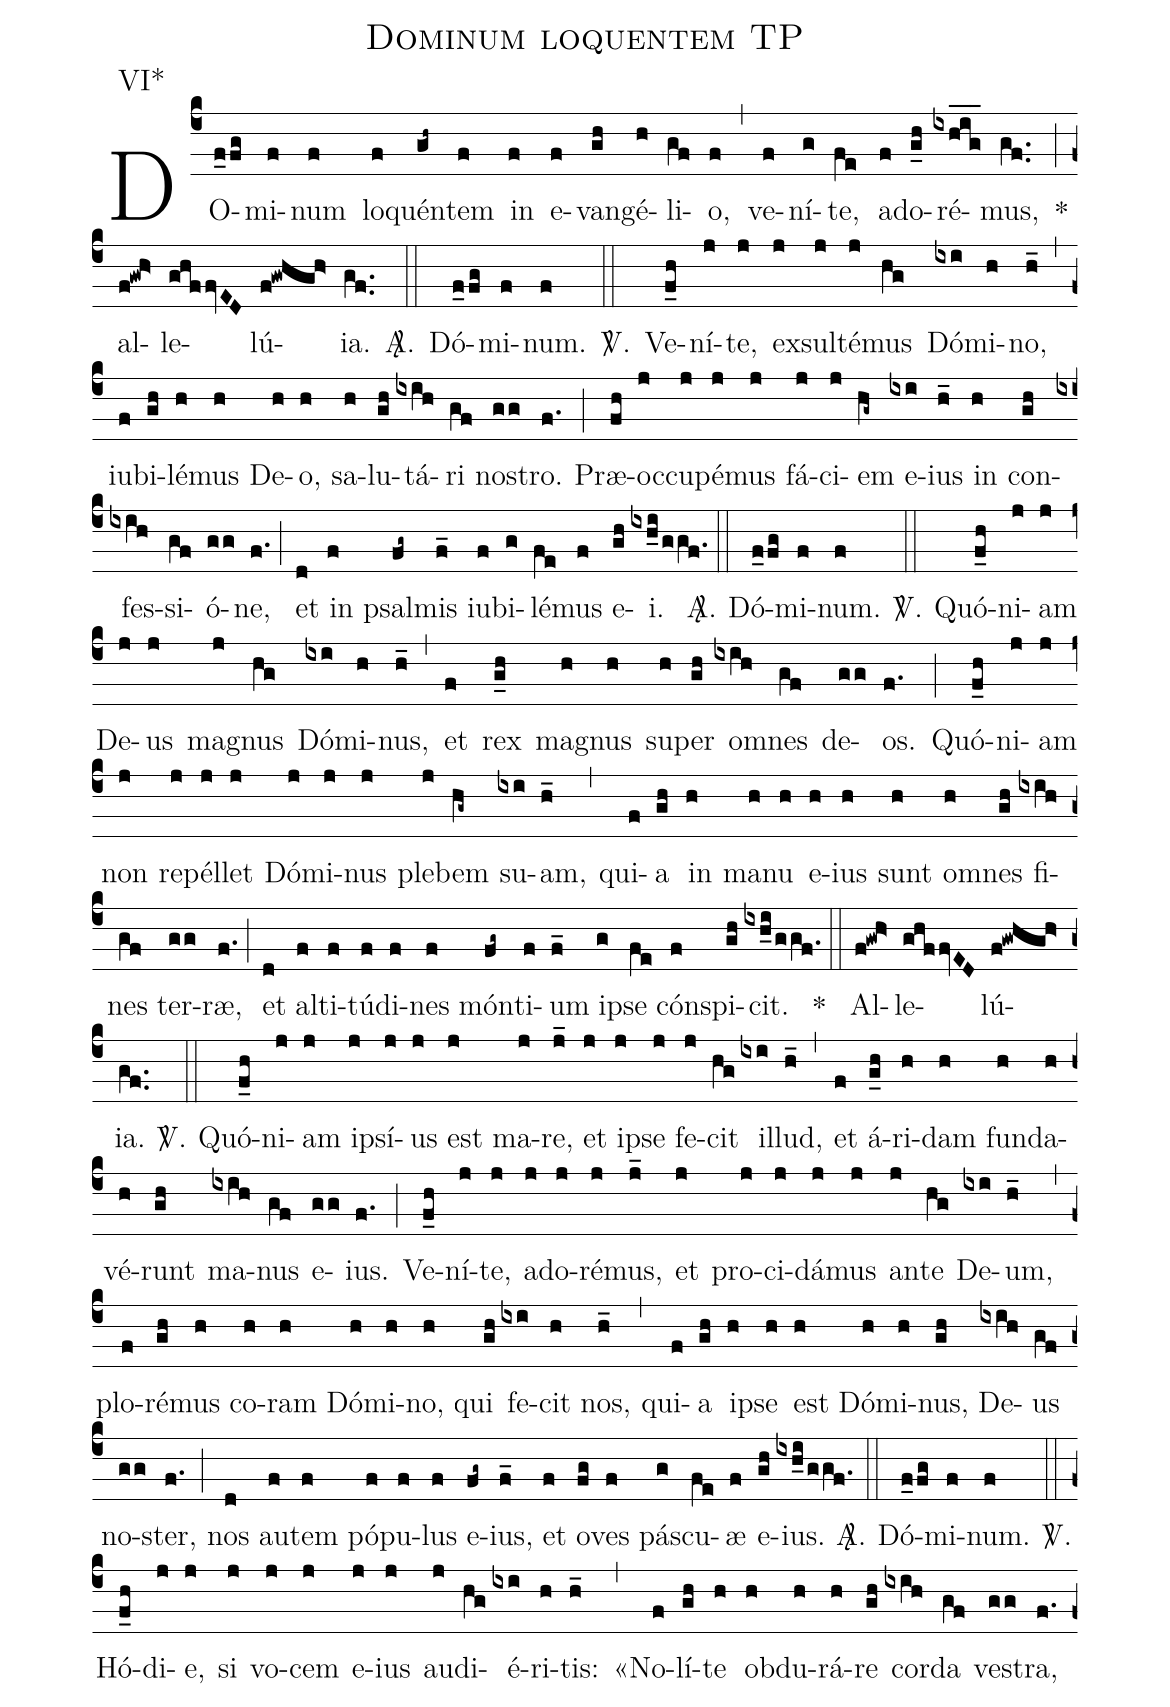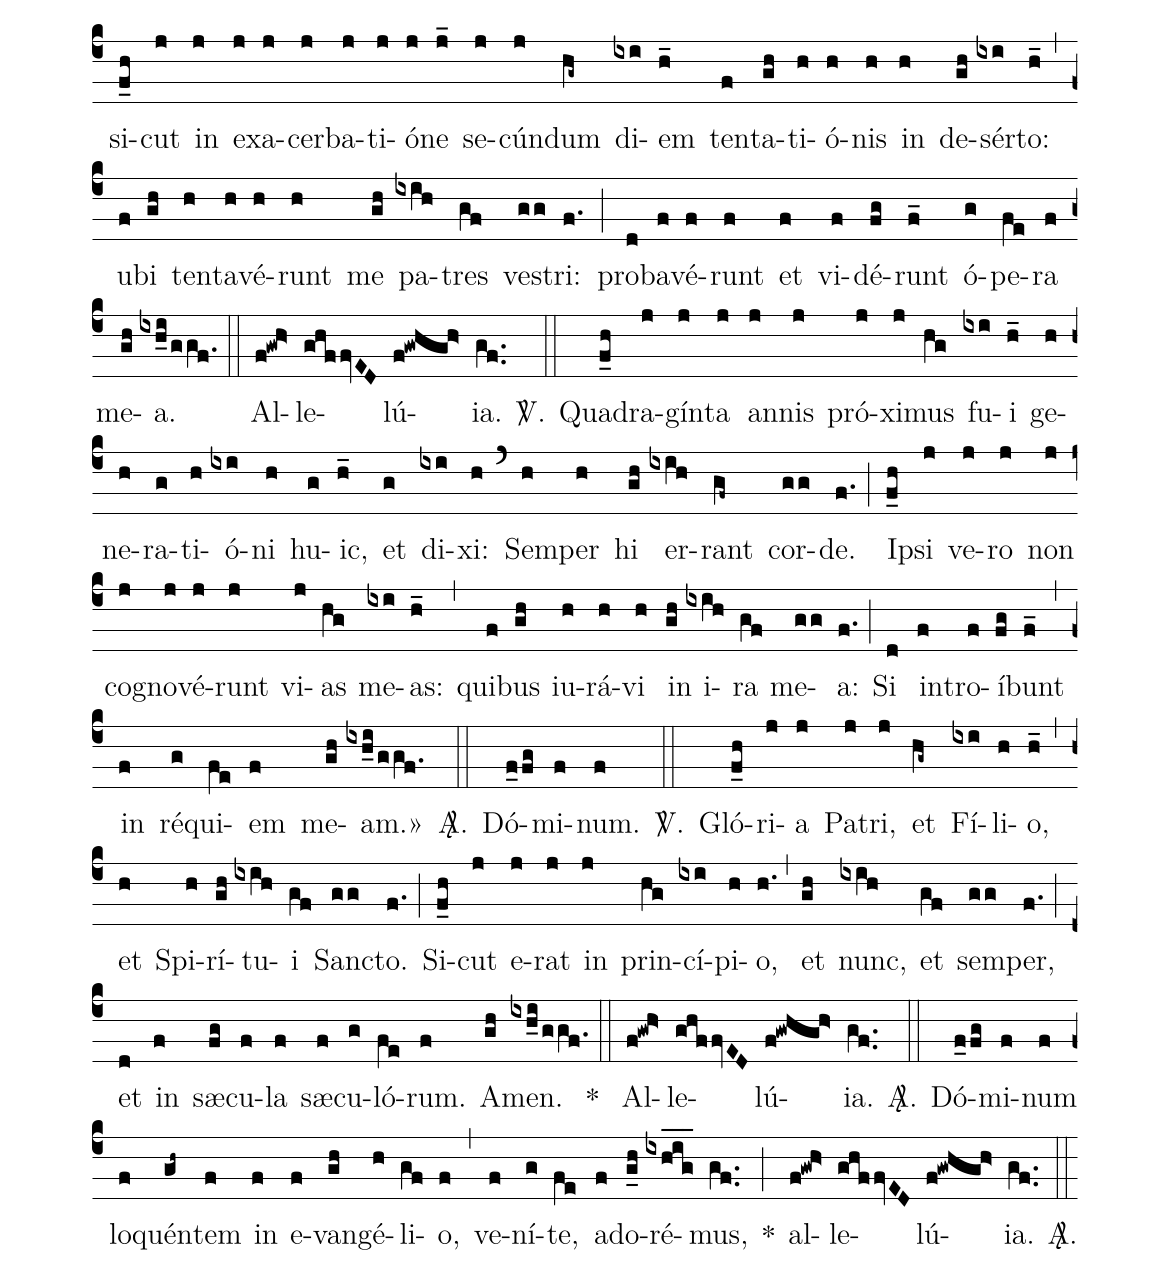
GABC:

name: Dominum loquentem TP;
annotation: VI*;
%%
(c4)
DO(f_0fg)mi(f)num(f) lo(f)quén(gh~)tem(f) in(f) e(f)van(gh)gé(h)li(gf)o,(f) (,)
ve(f)ní(g)te,(fe) a(f)do(g_h)ré(ixhig___)mus,(gf..) *(;)
al(f!gwh>)le(ghffvED)lú(f!gwhgh>)ia.(gf..) <sp>A/</sp>.(::)

Dó(f_0fg)mi(f)num.(f) <sp>V/</sp>.(::)

Ve(f_h)ní(j)te,(j) ex(j)sul(j)té(j)mus(hg) Dó(ixi)mi(h)no,(h_) (,)
iu(f)bi(gh)lé(h)mus(h) De(h)o,(h) sa(h)lu(gh)tá(ixih)ri(gf) no(gg)stro.(f.) (;)
Præ(fh)oc(j)cu(j)pé(j)mus(j) fá(j)ci(j)em(hg~) e(ixi)ius(h_) in(h) con(gh)fes(ixih)si(gf)ó(gg)ne,(f.) (;)
et(d) in(f) psal(fg~)mis(f_) iu(f)bi(g)lé(fe)mus(f) e(gh)i.(ixh_i/g/gf.) <sp>A/</sp>.(::)

Dó(f_0fg)mi(f)num.(f) <sp>V/</sp>.(::)

Quó(f_h)ni(j)am(j) De(j)us(j) ma(j)gnus(hg) Dó(ixi)mi(h)nus,(h_) (,)
et(f) rex(g_h) ma(h)gnus(h) su(h)per(gh) om(ixih)nes(gf) de(gg)os.(f.) (;)
Quó(f_h)ni(j)am(j) non(j) re(j)pél(j)let(j) Dó(j)mi(j)nus(j) ple(j)bem(hg~) su(ixi)am,(h_) (,)
qui(f)a(gh) in(h) ma(h)nu(h) e(h)ius(h) sunt(h) om(h)nes(gh) fi(ixih)nes(gf) ter(gg)ræ,(f.) (;)
et(d) al(f)ti(f)tú(f)di(f)nes(f) món(fg~)ti(f)um(f_) i(g)pse(fe) cón(f)spi(gh)cit.(ixh_i/g/gf.) *(::)

Al(f!gwh>)le(ghffvED)lú(f!gwhgh>)ia.(gf..) <sp>V/</sp>.(::)

Quó(f_h)ni(j)am(j) i(j)psí(j)us(j) est(j) ma(j)re,(j_) et(j) i(j)pse(j) fe(j)cit(hg) il(ixi)lud,(h_) (,)
et(f) á(g_h)ri(h)dam(h) fun(h)da(h)vé(h)runt(gh) ma(ixih)nus(gf) e(gg)ius.(f.) (;)
Ve(f_h)ní(j)te,(j) a(j)do(j)ré(j)mus,(j_) et(j) pro(j)ci(j)dá(j)mus(j) an(j)te(hg) De(ixi)um,(h_) (,)
plo(f)ré(gh)mus(h) co(h)ram(h) Dó(h)mi(h)no,(h) qui(gh) fe(ixi)cit(h) nos,(h_) (,)
qui(f)a(gh) i(h)pse(h) est(h) Dó(h)mi(h)nus,(gh) De(ixih)us(gf) no(gg)ster,(f.) (;)
nos(d) au(f)tem(f) pó(f)pu(f)lus(f) e(fg~)ius,(f_) et(f) o(fg)ves(f) pá(g)scu(fe)æ(f) e(gh)ius.(ixh_i/g/gf.) <sp>A/</sp>.(::)

Dó(f_0fg)mi(f)num.(f) <sp>V/</sp>.(::)

Hó(f_h)di(j)e,(j) si(j) vo(j)cem(j) e(j)ius(j) au(j)di(hg)é(ixi)ri(h)tis:(h_) (,)
«No(f)lí(gh)te(h) ob(h)du(h)rá(h)re(gh) cor(ixih)da(gf) ve(gg)stra,(f.) si(f_h)cut(j) in(j) e(j)xa(j)cer(j)ba(j)ti(j)ó(j)ne(j_) se(j)cún(j)dum(hg~) di(ixi)em(h_) ten(f)ta(gh)ti(h)ó(h)nis(h) in(h) de(gh)sér(ixi)to:(h_) (,)
u(f)bi(gh) ten(h)ta(h)vé(h)runt(h) me(gh) pa(ixih)tres(gf) ve(gg)stri:(f.) (;)
pro(d)ba(f)vé(f)runt(f) et(f) vi(f)dé(fg)runt(f_) ó(g)pe(fe)ra(f) me(gh)a.(ixh_i/g/gf.) (::)

Al(f!gwh>)le(ghffvED)lú(f!gwhgh>)ia.(gf..) <sp>V/</sp>.(::)

Qua(f_h)dra(j)gín(j)ta(j) an(j)nis(j) pró(j)xi(j)mus(hg) fu(ixi)i(h_) ge(h)ne(h)ra(g)ti(h)ó(ixi)ni(h) hu(g)ic,(h_) et(g) di(ixi)xi:(h) (`)
Sem(h)per(h) hi(gh) er(ixih)rant(gf~) cor(gg)de.(f.) (;)
I(f_h)psi(j) ve(j)ro(j) non(j) co(j)gno(j)vé(j)runt(j) vi(j)as(hg) me(ixi)as:(h_) (,)
qui(f)bus(gh) iu(h)rá(h)vi(h) in(gh) i(ixih)ra(gf) me(gg)a:(f.) (;)
Si(d) in(f)tro(f)í(fg)bunt(f_) (,)
in(f) ré(g)qui(fe)em(f) me(gh)am.»(ixh_i/g/gf.) <sp>A/</sp>.(::)

Dó(f_0fg)mi(f)num.(f) <sp>V/</sp>.(::)

Gló(f_h)ri(j)a(j) Pa(j)tri,(j) et(hg~) Fí(ixi)li(h)o,(h_) (,)
et(h) Spi(h)rí(gh)tu(ixih)i(gf) San(gg)cto.(f.) (;)
Si(f_h)cut(j) e(j)rat(j) in(j) prin(hg)cí(ixi)pi(h)o,(h.) (,)
et(gh) nunc,(ixih) et(gf) sem(gg)per,(f.) (;)
et(d) in(f)  sæ(fg)cu(f)la(f) sæ(f)cu(g)ló(fe)rum.(f) A(gh)men.(ixh_i/g/gf.) *(::)

Al(f!gwh>)le(ghffvED)lú(f!gwhgh>)ia.(gf..) <sp>A/</sp>.(::)

Dó(f_0fg)mi(f)num(f) lo(f)quén(gh~)tem(f) in(f) e(f)van(gh)gé(h)li(gf)o,(f) (,)
ve(f)ní(g)te,(fe) a(f)do(g_h)ré(ixhig___)mus,(gf..) *(;)
al(f!gwh>)le(ghffvED)lú(f!gwhgh>)ia.(gf..) <sp>A/</sp>.(::)
